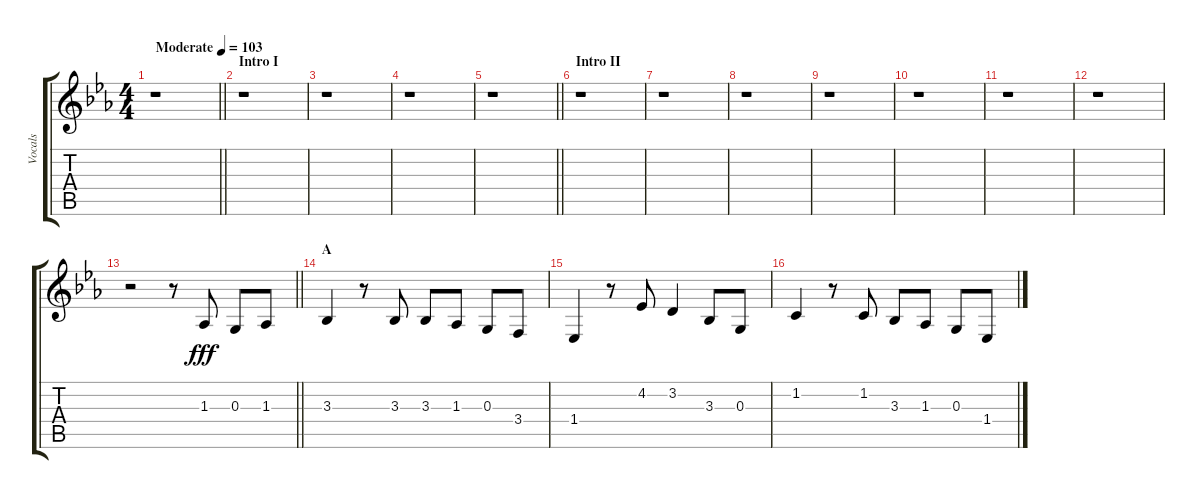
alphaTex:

\track ("Vocals" "Vocals") {instrument voiceoohs}
\staff {score tabs}
\tuning (E4 B3 G3 D3 A2 E2) {hide}
\ts (4 4)
\tempo (103 "Moderate")
\clef g2
\barLineRight lightlight
\ks eb
r.1{dy fff instrument voiceoohs} |
\section ("" "Intro I")
r.1 |
r.1 |
r.1 |
\barLineRight lightlight
r.1 |
\section ("" "Intro II")
r.1 |
r.1 |
r.1 |
r.1 |
r.1 |
r.1 |
r.1 |
\barLineRight lightlight
r.2 r.8 1.3.8 0.3.8 1.3.8 |
\section ("" "A")
3.3.4 r.8 3.3.8 3.3.8 1.3.8 0.3.8 3.4.8 |
1.4.4 r.8 4.2.8 3.2.4 3.3.8 0.3.8 |
1.2.4 r.8 1.2.8 3.3.8 1.3.8 0.3.8 1.4.8
